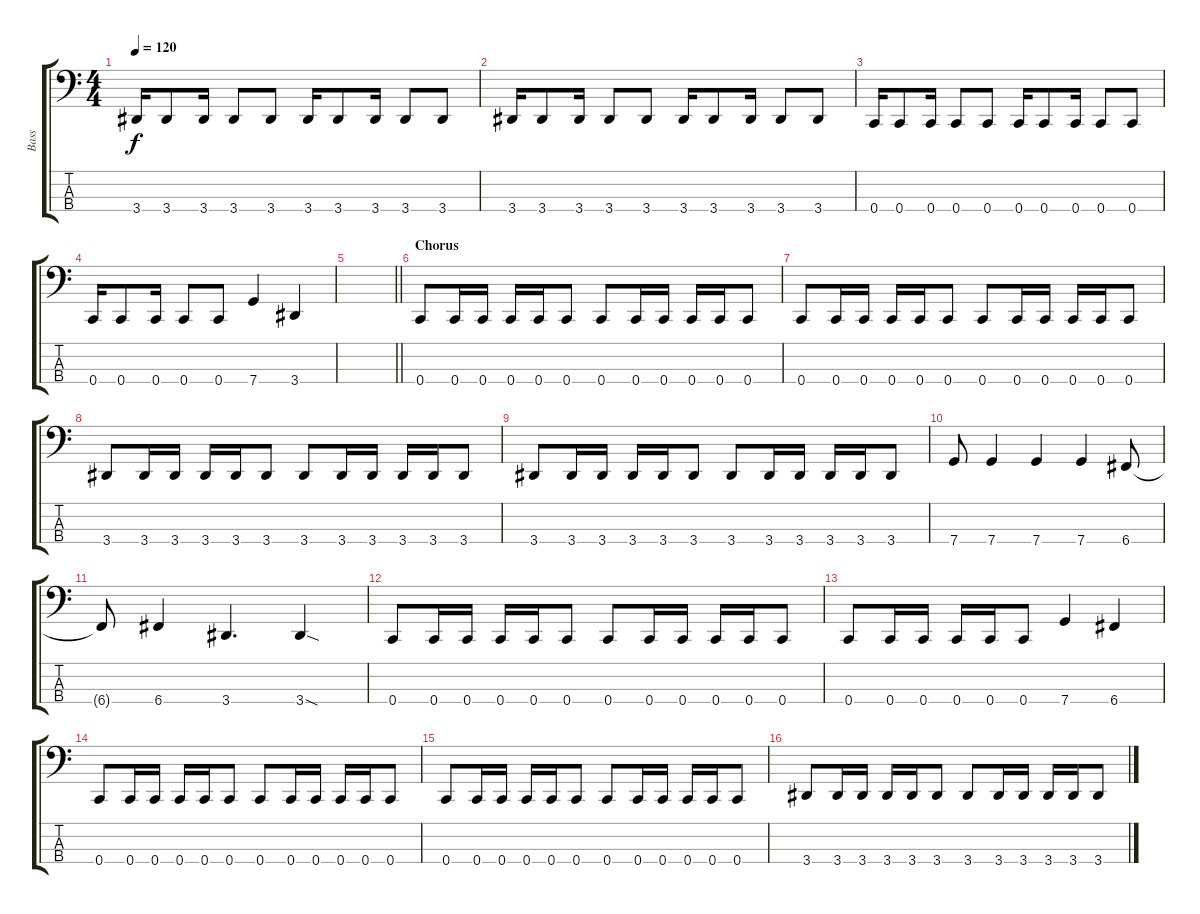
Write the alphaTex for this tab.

\track ("Bass" "Bass") {instrument electricbassfinger}
\staff {score tabs}
\tuning (F2 C2 G1 C1) {hide}
\ts (4 4)
\tempo 120
\clef f4
\ks c
3.4.16{dy f} 3.4.8 3.4.16 3.4.8 3.4.8 3.4.16 3.4.8 3.4.16 3.4.8 3.4.8 |
3.4.16 3.4.8 3.4.16 3.4.8 3.4.8 3.4.16 3.4.8 3.4.16 3.4.8 3.4.8 |
0.4.16 0.4.8 0.4.16 0.4.8 0.4.8 0.4.16 0.4.8 0.4.16 0.4.8 0.4.8 |
0.4.16 0.4.8 0.4.16 0.4.8 0.4.8 7.4.4 3.4.4 |
\barLineRight lightlight
|
\section ("" "Chorus")
0.4.8 0.4.16 0.4.16 0.4.16 0.4.16 0.4.8 0.4.8 0.4.16 0.4.16 0.4.16 0.4.16 0.4.8 |
0.4.8 0.4.16 0.4.16 0.4.16 0.4.16 0.4.8 0.4.8 0.4.16 0.4.16 0.4.16 0.4.16 0.4.8 |
3.4.8 3.4.16 3.4.16 3.4.16 3.4.16 3.4.8 3.4.8 3.4.16 3.4.16 3.4.16 3.4.16 3.4.8 |
3.4.8 3.4.16 3.4.16 3.4.16 3.4.16 3.4.8 3.4.8 3.4.16 3.4.16 3.4.16 3.4.16 3.4.8 |
7.4.8 7.4.4 7.4.4 7.4.4 6.4.8 |
6.4{t}.8 6.4.4 3.4.4{d} 3.4{sod}.4 |
0.4.8 0.4.16 0.4.16 0.4.16 0.4.16 0.4.8 0.4.8 0.4.16 0.4.16 0.4.16 0.4.16 0.4.8 |
0.4.8 0.4.16 0.4.16 0.4.16 0.4.16 0.4.8 7.4.4 6.4.4 |
0.4.8 0.4.16 0.4.16 0.4.16 0.4.16 0.4.8 0.4.8 0.4.16 0.4.16 0.4.16 0.4.16 0.4.8 |
0.4.8 0.4.16 0.4.16 0.4.16 0.4.16 0.4.8 0.4.8 0.4.16 0.4.16 0.4.16 0.4.16 0.4.8 |
3.4.8 3.4.16 3.4.16 3.4.16 3.4.16 3.4.8 3.4.8 3.4.16 3.4.16 3.4.16 3.4.16 3.4.8
